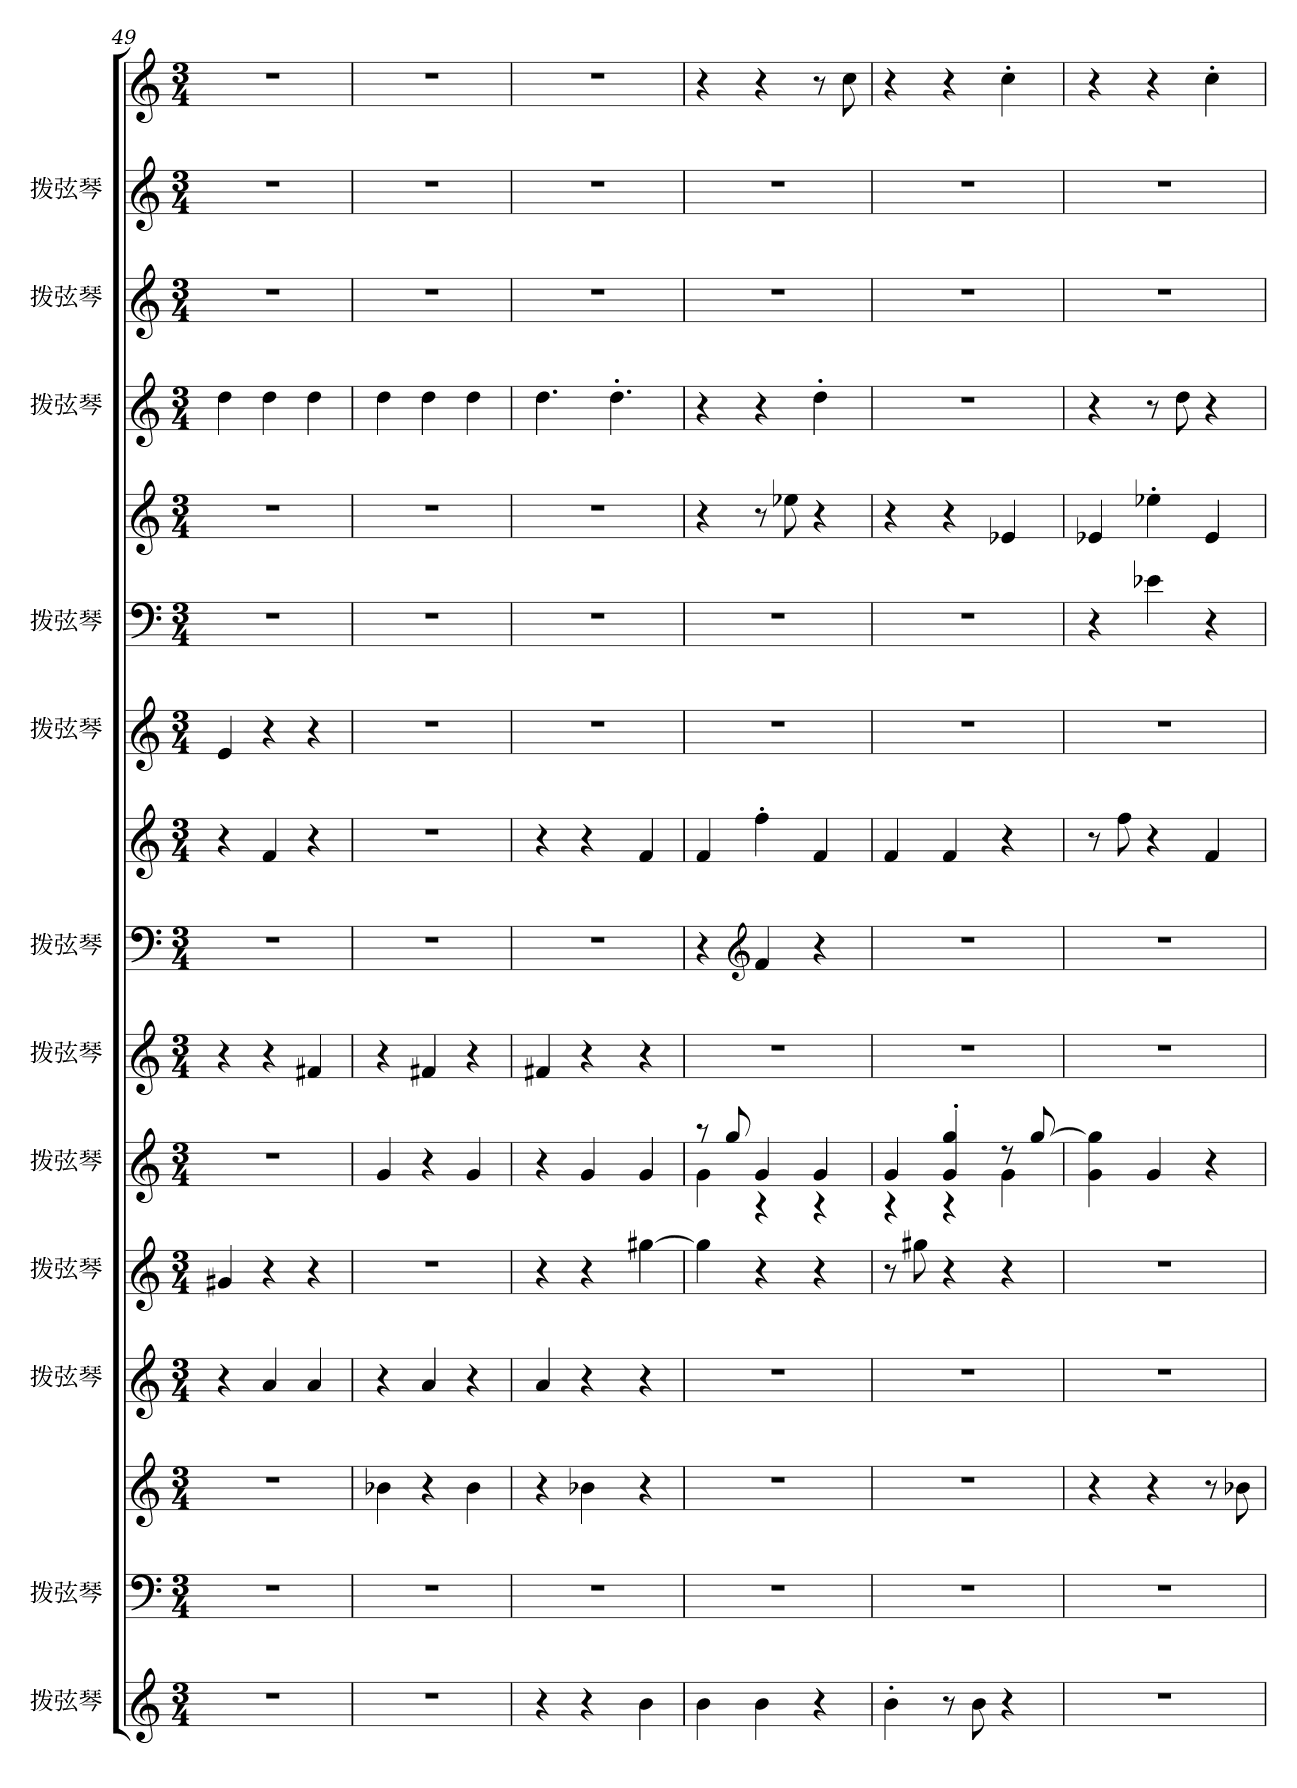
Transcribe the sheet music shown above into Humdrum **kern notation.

**kern	**kern	**kern	**kern	**kern	**kern	**kern	**kern	**kern	**kern	**kern	**kern	**kern	**kern	**kern	**kern
*part12	*part11	*part11	*part10	*part9	*part8	*part7	*part6	*part6	*part5	*part4	*part4	*part3	*part2	*part1	*part1
*staff16	*staff15	*staff14	*staff13	*staff12	*staff11	*staff10	*staff9	*staff8	*staff7	*staff6	*staff5	*staff4	*staff3	*staff2	*staff1
*I"拨弦琴	*I"拨弦琴	*	*I"拨弦琴	*I"拨弦琴	*I"拨弦琴	*I"拨弦琴	*I"拨弦琴	*	*I"拨弦琴	*I"拨弦琴	*	*I"拨弦琴	*I"拨弦琴	*I"拨弦琴	*
*clefG2	*clefF4	*clefG2	*clefG2	*clefG2	*clefG2	*clefG2	*clefF4	*clefG2	*clefG2	*clefF4	*clefG2	*clefG2	*clefG2	*clefG2	*clefG2
*k[]	*k[]	*k[]	*k[]	*k[]	*k[]	*k[]	*k[]	*k[]	*k[]	*k[]	*k[]	*k[]	*k[]	*k[]	*k[]
*M3/4	*M3/4	*M3/4	*M3/4	*M3/4	*M3/4	*M3/4	*M3/4	*M3/4	*M3/4	*M3/4	*M3/4	*M3/4	*M3/4	*M3/4	*M3/4
=49	=49	=49	=49	=49	=49	=49	=49	=49	=49	=49	=49	=49	=49	=49	=49
2.r	2.r	2.r	4r	4g#X/	2.r	4r	2.r	4r	4e/	2.r	2.r	4dd\	2.r	2.r	2.r
.	.	.	4a/	4r	.	4r	.	4f/	4r	.	.	4dd\	.	.	.
.	.	.	4a/	4r	.	4f#X/	.	4r	4r	.	.	4dd\	.	.	.
=50	=50	=50	=50	=50	=50	=50	=50	=50	=50	=50	=50	=50	=50	=50	=50
2.r	2.r	4b-X\	4r	2.r	4g/	4r	2.r	2.r	2.r	2.r	2.r	4dd\	2.r	2.r	2.r
.	.	4r	4a/	.	4r	4f#X/	.	.	.	.	.	4dd\	.	.	.
.	.	4b-\	4r	.	4g/	4r	.	.	.	.	.	4dd\	.	.	.
=51	=51	=51	=51	=51	=51	=51	=51	=51	=51	=51	=51	=51	=51	=51	=51
4r	2.r	4r	4a/	4r	4r	4f#X/	2.r	4r	2.r	2.r	2.r	4.dd\	2.r	2.r	2.r
4r	.	4b-X\	4r	4r	4g/	4r	.	4r	.	.	.	.	.	.	.
.	.	.	.	.	.	.	.	.	.	.	.	4.dd'\	.	.	.
4b\	.	4r	4r	[4gg#X\	4g/	4r	.	4f/	.	.	.	.	.	.	.
=52	=52	=52	=52	=52	=52	=52	=52	=52	=52	=52	=52	=52	=52	=52	=52
*	*	*	*	*	*^	*	*	*	*	*	*	*	*	*	*
4b\	2.r	2.r	2.r	4gg#\]	8r	4g\	2.r	4r	4f/	2.r	2.r	4r	4r	2.r	2.r	4r
.	.	.	.	.	8gg/	.	.	.	.	.	.	.	.	.	.	.
*	*	*	*	*	*	*	*	*clefG2	*	*	*	*	*	*	*	*
4b\	.	.	.	4r	4g/	4r	.	4f/	4ff'\	.	.	8r	4r	.	.	4r
.	.	.	.	.	.	.	.	.	.	.	.	8ee-X\	.	.	.	.
4r	.	.	.	4r	4g/	4r	.	4r	4f/	.	.	4r	4dd'\	.	.	8r
.	.	.	.	.	.	.	.	.	.	.	.	.	.	.	.	8cc\
=53	=53	=53	=53	=53	=53	=53	=53	=53	=53	=53	=53	=53	=53	=53	=53	=53
4b'\	2.r	2.r	2.r	8r	4g/	4r	2.r	2.r	4f/	2.r	2.r	4r	2.r	2.r	2.r	4r
.	.	.	.	8gg#X\	.	.	.	.	.	.	.	.	.	.	.	.
8r	.	.	.	4r	4g/' 4gg/'	4r	.	.	4f/	.	.	4r	.	.	.	4r
8b\	.	.	.	.	.	.	.	.	.	.	.	.	.	.	.	.
4r	.	.	.	4r	8r	4g\	.	.	4r	.	.	4e-X/	.	.	.	4cc'\
.	.	.	.	.	[8gg/	.	.	.	.	.	.	.	.	.	.	.
*	*	*	*	*	*v	*v	*	*	*	*	*	*	*	*	*	*
!!LO:PB:g=z
=54	=54	=54	=54	=54	=54	=54	=54	=54	=54	=54	=54	=54	=54	=54	=54
2.r	2.r	4r	2.r	2.r	4g\ 4gg\]	2.r	2.r	8r	2.r	4r	4e-X/	4r	2.r	2.r	4r
.	.	.	.	.	.	.	.	8ff\	.	.	.	.	.	.	.
.	.	4r	.	.	4g/	.	.	4r	.	4e-X\	4ee-X'\	8r	.	.	4r
.	.	.	.	.	.	.	.	.	.	.	.	8dd\	.	.	.
.	.	8r	.	.	4r	.	.	4f/	.	4r	4e-/	4r	.	.	4cc'\
.	.	8b-X\	.	.	.	.	.	.	.	.	.	.	.	.	.
=	=	=	=	=	=	=	=	=	=	=	=	=	=	=	=
*-	*-	*-	*-	*-	*-	*-	*-	*-	*-	*-	*-	*-	*-	*-	*-
